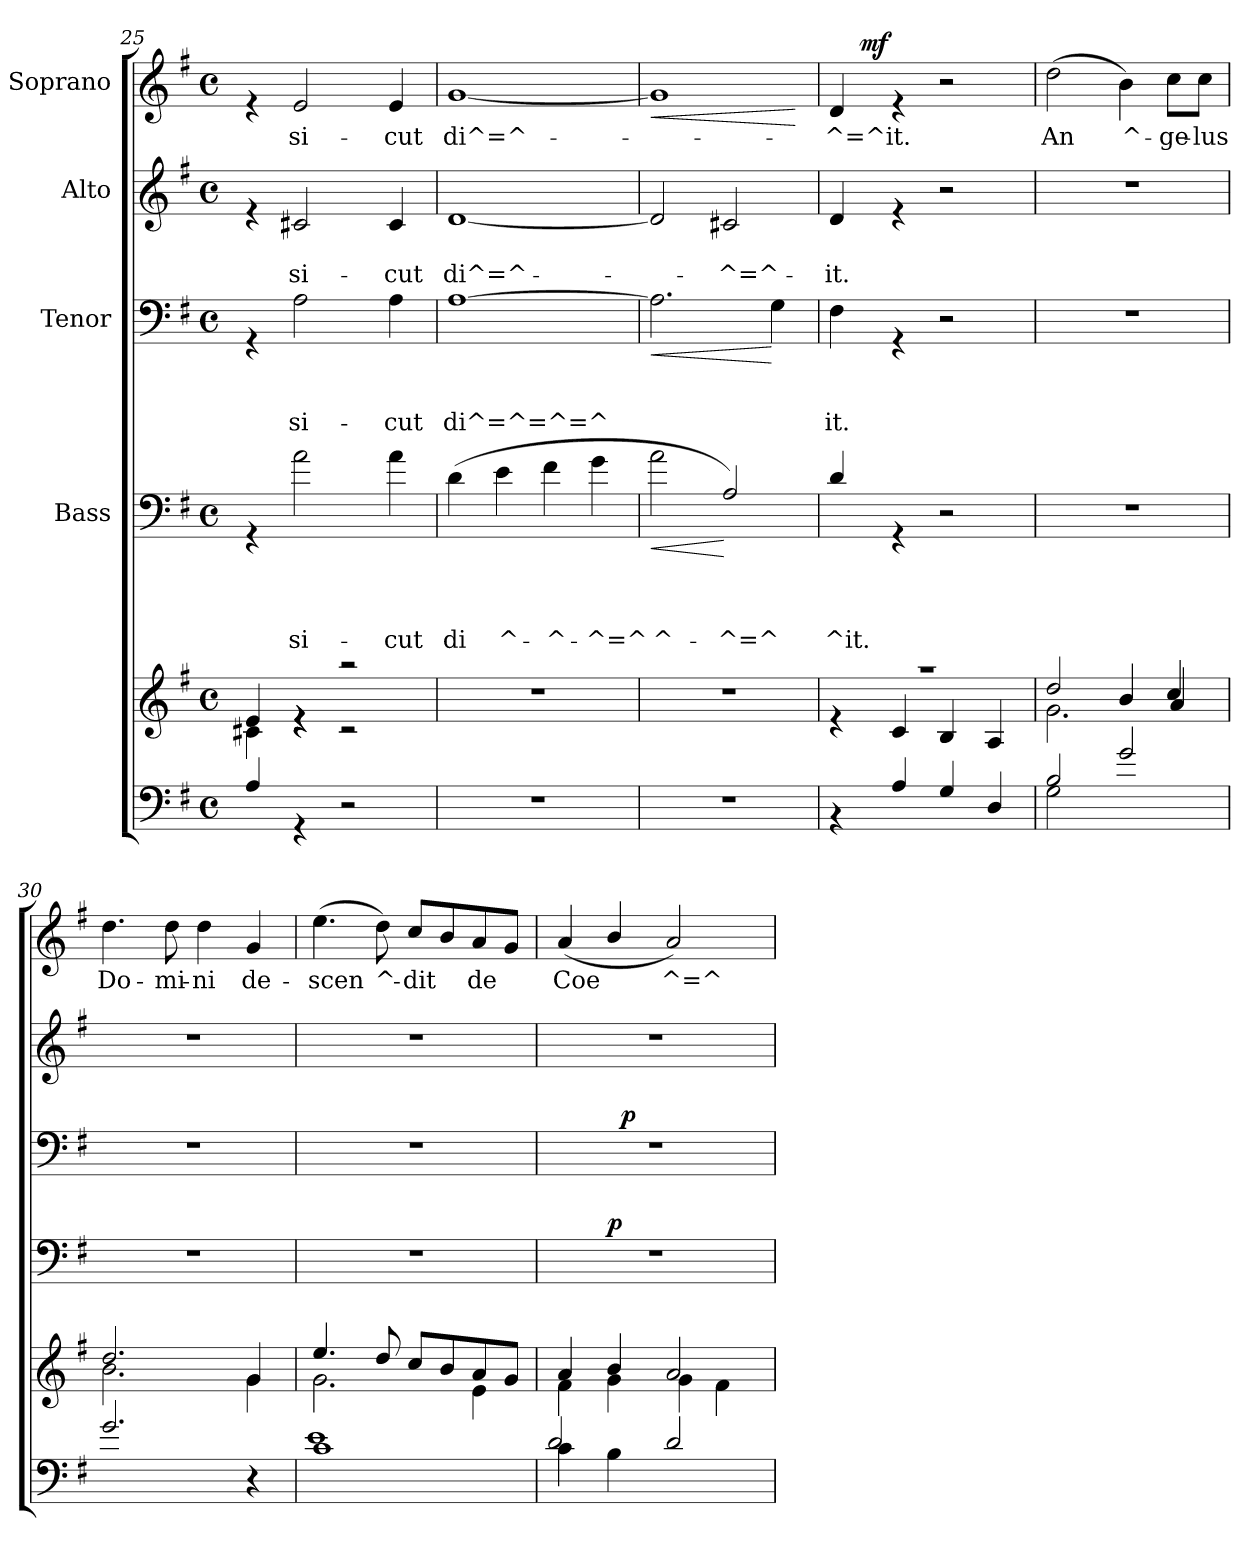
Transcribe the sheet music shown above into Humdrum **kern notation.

**kern	**kern	**kern	**text	**text	**text	**text	**dynam	**kern	**text	**text	**text	**dynam	**kern	**text	**text	**kern	**text	**dynam
*part6	*part5	*part4	*part4	*part4	*part4	*part4	*part4	*part3	*part3	*part3	*part3	*part3	*part2	*part2	*part2	*part1	*part1	*part1
*staff6	*staff5	*staff4	*staff4	*staff4	*staff4	*staff4	*staff4	*staff3	*staff3	*staff3	*staff3	*staff3	*staff2	*staff2	*staff2	*staff1	*staff1	*staff1
*	*	*I"Bass	*	*	*	*	*	*I"Tenor	*	*	*	*	*I"Alto	*	*	*I"Soprano	*	*
!!LO:LB:g=z
*clefF4	*clefG2	*clefF4	*	*	*	*	*	*clefF4	*	*	*	*	*clefG2	*	*	*clefG2	*	*
*	*	*ITrd7c12	*	*	*	*	*	*	*	*	*	*	*	*	*	*	*	*
*k[f#]	*k[f#]	*k[f#]	*	*	*	*	*	*k[f#]	*	*	*	*	*k[f#]	*	*	*k[f#]	*	*
*G:	*G:	*G:	*	*	*	*	*	*G:	*	*	*	*	*G:	*	*	*G:	*	*
*M4/4	*M4/4	*M4/4	*	*	*	*	*	*M4/4	*	*	*	*	*M4/4	*	*	*M4/4	*	*
*met(c)	*met(c)	*met(c)	*	*	*	*	*	*met(c)	*	*	*	*	*met(c)	*	*	*met(c)	*	*
=25	=25	=25	=25	=25	=25	=25	=25	=25	=25	=25	=25	=25	=25	=25	=25	=25	=25	=25
*	*^	*	*	*	*	*	*	*	*	*	*	*	*	*	*	*	*	*
4A/	4e/	4c#X\	4rGG	.	.	.	.	.	4rGG	.	.	.	.	4re	.	.	4re	.	.
!	!	!	!	!	!	!	!LO:LY:b	!	!	!	!	!LO:LY:b	!	!	!	!LO:LY:b	!	!LO:LY:b	!
4rGG	4re	4re	2A\	.	.	.	si-	.	2A\	.	.	si-	.	2c#X/	.	si-	2e/	si-	.
2r	2raa	2rc	.	.	.	.	.	.	.	.	.	.	.	.	.	.	.	.	.
!	!	!	!	!	!	!	!LO:LY:b	!	!	!	!	!LO:LY:b	!	!	!	!LO:LY:b	!	!LO:LY:b	!
.	.	.	4A\	.	.	.	-cut	.	4A\	.	.	-cut	.	4c#/	.	-cut	4e/	-cut	.
*	*v	*v	*	*	*	*	*	*	*	*	*	*	*	*	*	*	*	*	*
=26	=26	=26	=26	=26	=26	=26	=26	=26	=26	=26	=26	=26	=26	=26	=26	=26	=26	=26
!	!	!	!	!	!	!LO:LY:b	!	!	!	!	!LO:LY:b	!	!	!	!LO:LY:b	!	!LO:LY:b	!
1r	1r	(>4D\	.	.	.	di	.	[>1A	.	.	di^=^=^=^	.	[<1d	.	di^=^-	[<1g	di^=^-	.
!	!	!	!	!	!	!LO:LY:b	!	!	!	!	!	!	!	!	!	!	!	!
.	.	4E\	.	.	.	^-	.	.	.	.	.	.	.	.	.	.	.	.
!	!	!	!	!	!	!LO:LY:b	!	!	!	!	!	!	!	!	!	!	!	!
.	.	4F#\	.	.	.	-^-	.	.	.	.	.	.	.	.	.	.	.	.
!	!	!	!	!	!	!LO:LY:b	!	!	!	!	!	!	!	!	!	!	!	!
.	.	4G\	.	.	.	-^=^	.	.	.	.	.	.	.	.	.	.	.	.
=27	=27	=27	=27	=27	=27	=27	=27	=27	=27	=27	=27	=27	=27	=27	=27	=27	=27	=27
!	!	!	!	!	!	!LO:LY:b	!LO:HP:b	!	!	!	!	!LO:HP:b	!	!	!	!	!	!LO:HP:b
1r	1r	2A\	.	.	.	^-	<	2.A\]	.	.	.	<	2d/]	.	.	1g]	.	<
!	!	!	!	!	!	!LO:LY:b	!	!	!	!	!	!	!	!	!LO:LY:b	!	!	!
.	.	2AA/)	.	.	.	-^=^	[	.	.	.	.	.	2c#X/	.	-^=^-	.	.	.
.	.	.	.	.	.	.	.	4G\	.	.	.	[	.	.	.	.	.	.
.	.	.	.	.	.	.	.	.	.	.	.	.	.	.	.	.	.	[
=28	=28	=28	=28	=28	=28	=28	=28	=28	=28	=28	=28	=28	=28	=28	=28	=28	=28	=28
*	*^	*	*	*	*	*	*	*	*	*	*	*	*	*	*	*	*	*
!	!	!	!	!	!	!	!	!	!	!	!	!	!	!	!	!	!LO:TX:b:Bi:t=Solo&colon;	!	!
!	!	!	!	!	!	!	!LO:LY:b	!	!	!	!	!LO:LY:b	!	!	!	!LO:LY:b	!	!LO:LY:b	!
*	*	*	*	*	*	*	*	*	*	*	*	*	*	*	*	*	*^	*	*
4rBB	1raa	4re	4D/	.	.	.	^it.	.	4F#\	.	.	it.	.	4d/	.	-it.	4d/	8ryy	-^=^it.	.
!	!	!	!	!	!	!	!	!	!	!	!	!	!	!	!	!	!	!	!	!LO:DY:a
.	.	.	.	.	.	.	.	.	.	.	.	.	.	.	.	.	.	2..ryy	.	mf
4A/	.	4c/	4rGG	.	.	.	.	.	4rGG	.	.	.	.	4re	.	.	4re	.	.	.
4G/	.	4B/	2r	.	.	.	.	.	2r	.	.	.	.	2r	.	.	2r	.	.	.
4D/	.	4A/	.	.	.	.	.	.	.	.	.	.	.	.	.	.	.	.	.	.
=29	=29	=29	=29	=29	=29	=29	=29	=29	=29	=29	=29	=29	=29	=29	=29	=29	=29	=29	=29	=29
*^	*	*	*	*	*	*	*	*	*	*	*	*	*	*	*	*	*	*	*	*
!	!	!	!	!	!	!	!	!	!	!	!	!	!	!	!	!	!	!	!	!LO:LY:b	!
*	*	*	*	*	*	*	*	*	*	*	*	*	*	*	*	*	*	*v	*v	*	*
2G\	2B/	2dd/	2.g\	1r	.	.	.	.	.	1r	.	.	.	.	1r	.	.	(>2dd\	An	.
!	!	!	!	!	!	!	!	!	!	!	!	!	!	!	!	!	!	!	!LO:LY:b	!
2ryy	2g/	4b/	.	.	.	.	.	.	.	.	.	.	.	.	.	.	.	4b\)	^-	.
!	!	!	!	!	!	!	!	!	!	!	!	!	!	!	!	!	!	!	!LO:LY:b	!
.	.	4cc/	4a/	.	.	.	.	.	.	.	.	.	.	.	.	.	.	8cc\L	-ge-	.
!	!	!	!	!	!	!	!	!	!	!	!	!	!	!	!	!	!	!	!LO:LY:b	!
.	.	.	.	.	.	.	.	.	.	.	.	.	.	.	.	.	.	8cc\J	-lus	.
*v	*v	*	*	*	*	*	*	*	*	*	*	*	*	*	*	*	*	*	*	*
=30	=30	=30	=30	=30	=30	=30	=30	=30	=30	=30	=30	=30	=30	=30	=30	=30	=30	=30	=30
!	!	!	!	!	!	!	!	!	!	!	!	!	!	!	!	!	!	!LO:LY:b	!
2.g/	2.dd/	2.b\	1r	.	.	.	.	.	1r	.	.	.	.	1r	.	.	4.dd\	Do-	.
!	!	!	!	!	!	!	!	!	!	!	!	!	!	!	!	!	!	!LO:LY:b	!
.	.	.	.	.	.	.	.	.	.	.	.	.	.	.	.	.	8dd\	-mi-	.
!	!	!	!	!	!	!	!	!	!	!	!	!	!	!	!	!	!	!LO:LY:b	!
.	.	.	.	.	.	.	.	.	.	.	.	.	.	.	.	.	4dd\	-ni	.
!	!	!	!	!	!	!	!	!	!	!	!	!	!	!	!	!	!	!LO:LY:b	!
4rC	4g/	4g\	.	.	.	.	.	.	.	.	.	.	.	.	.	.	4g/	de-	.
!!LO:LB:g=z
=31	=31	=31	=31	=31	=31	=31	=31	=31	=31	=31	=31	=31	=31	=31	=31	=31	=31	=31	=31
*^	*	*	*	*	*	*	*	*	*	*	*	*	*	*	*	*	*	*	*
!	!	!	!	!	!	!	!	!	!	!	!	!	!	!	!	!	!	!	!LO:LY:b	!
1c	1e	4.ee/	2.g\	1r	.	.	.	.	.	1r	.	.	.	.	1r	.	.	(>4.ee\	-scen	.
!	!	!	!	!	!	!	!	!	!	!	!	!	!	!	!	!	!	!	!LO:LY:b	!
.	.	8dd/	.	.	.	.	.	.	.	.	.	.	.	.	.	.	.	8dd\)	^-	.
!	!	!	!	!	!	!	!	!	!	!	!	!	!	!	!	!	!	!	!LO:LY:b	!
.	.	8cc/L	.	.	.	.	.	.	.	.	.	.	.	.	.	.	.	8cc/L	-dit	.
.	.	8b/	.	.	.	.	.	.	.	.	.	.	.	.	.	.	.	8b/	.	.
!	!	!	!	!	!	!	!	!	!	!	!	!	!	!	!	!	!	!	!LO:LY:b	!
.	.	8a/	4e\	.	.	.	.	.	.	.	.	.	.	.	.	.	.	8a/	de	.
.	.	8g/J	.	.	.	.	.	.	.	.	.	.	.	.	.	.	.	8g/J	.	.
!!LO:PB:g=z
=32	=32	=32	=32	=32	=32	=32	=32	=32	=32	=32	=32	=32	=32	=32	=32	=32	=32	=32	=32	=32
!	!	!	!	!	!	!	!	!	!	!	!	!	!	!	!	!	!	!	!LO:LY:b	!
*	*	*	*	*^	*	*	*	*	*	*^	*	*	*	*	*	*	*	*	*	*
4c\	2d/	4a/	4f#\	1r	4ryy	.	.	.	.	.	1r	4ryy	.	.	.	.	1r	.	.	(<4a/	Coe	.
!	!	!	!	!	!	!	!	!	!	!LO:DY:a	!	!	!	!	!	!	!	!	!	!	!	!
4B\	.	4b/	4g\	.	2.ryy	.	.	.	.	p	.	32ryy	.	.	.	.	.	.	.	4b/	.	.
!	!	!	!	!	!	!	!	!	!	!	!	!	!	!	!	!LO:DY:a	!	!	!	!	!	!
.	.	.	.	.	.	.	.	.	.	.	.	2ryy	.	.	.	p	.	.	.	.	.	.
!	!	!	!	!	!	!	!	!	!	!	!	!	!	!	!	!	!	!	!	!	!LO:LY:b	!
2ryy	2d/	2a/	4g\	.	.	.	.	.	.	.	.	.	.	.	.	.	.	.	.	2a/)	^=^	.
.	.	.	4f#\	.	.	.	.	.	.	.	.	.	.	.	.	.	.	.	.	.	.	.
.	.	.	.	.	.	.	.	.	.	.	.	8..ryy	.	.	.	.	.	.	.	.	.	.
*v	*v	*	*	*v	*v	*	*	*	*	*	*v	*v	*	*	*	*	*	*	*	*	*	*
*	*v	*v	*	*	*	*	*	*	*	*	*	*	*	*	*	*	*	*	*
=	=	=	=	=	=	=	=	=	=	=	=	=	=	=	=	=	=	=
*-	*-	*-	*-	*-	*-	*-	*-	*-	*-	*-	*-	*-	*-	*-	*-	*-	*-	*-
